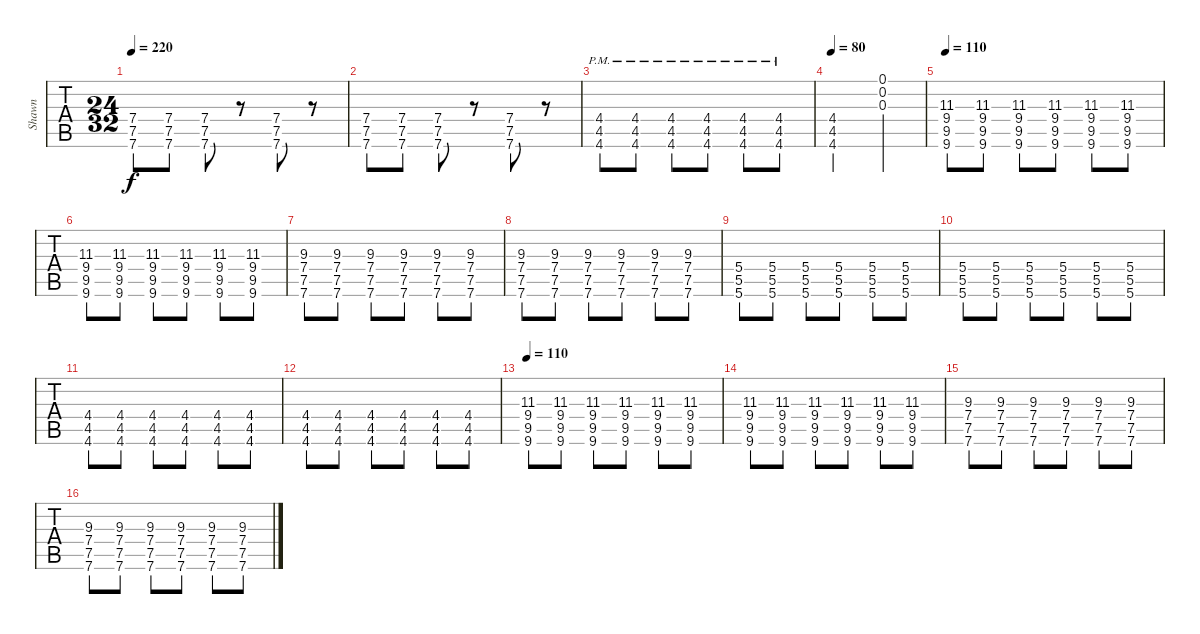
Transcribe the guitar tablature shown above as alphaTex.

\track ("Shawn" "Shawn") {instrument electricguitarjazz}
\staff {tabs}
\tuning (E4 B3 G3 D3 A2 D2) {hide}
\ts (24 32)
\tempo 220
\clef g2
\ks c
(7.4 7.5 7.6).8{dy f} (7.4 7.5 7.6).8 (7.4 7.5 7.6).8 r.8 (7.4 7.5 7.6).8 r.8 |
(7.4 7.5 7.6).8 (7.4 7.5 7.6).8 (7.4 7.5 7.6).8 r.8 (7.4 7.5 7.6).8 r.8 |
(4.4 4.5 4.6{pm}).8 (4.4 4.5 4.6{pm}).8 (4.4 4.5 4.6{pm}).8 (4.4 4.5 4.6{pm}).8 (4.4 4.5 4.6{pm}).8 (4.4 4.5 4.6{pm}).8 |
\tempo 280
\tempo 80
(4.4 4.5 4.6).2 (0.1 0.2 0.3).4 |
\tempo 110
(11.3 9.4 9.5 9.6).8 (11.3 9.4 9.5 9.6).8 (11.3 9.4 9.5 9.6).8 (11.3 9.4 9.5 9.6).8 (11.3 9.4 9.5 9.6).8 (11.3 9.4 9.5 9.6).8 |
(11.3 9.4 9.5 9.6).8 (11.3 9.4 9.5 9.6).8 (11.3 9.4 9.5 9.6).8 (11.3 9.4 9.5 9.6).8 (11.3 9.4 9.5 9.6).8 (11.3 9.4 9.5 9.6).8 |
(9.3 7.4 7.5 7.6).8 (9.3 7.4 7.5 7.6).8 (9.3 7.4 7.5 7.6).8 (9.3 7.4 7.5 7.6).8 (9.3 7.4 7.5 7.6).8 (9.3 7.4 7.5 7.6).8 |
(9.3 7.4 7.5 7.6).8 (9.3 7.4 7.5 7.6).8 (9.3 7.4 7.5 7.6).8 (9.3 7.4 7.5 7.6).8 (9.3 7.4 7.5 7.6).8 (9.3 7.4 7.5 7.6).8 |
(5.4 5.5 5.6).8 (5.4 5.5 5.6).8 (5.4 5.5 5.6).8 (5.4 5.5 5.6).8 (5.4 5.5 5.6).8 (5.4 5.5 5.6).8 |
(5.4 5.5 5.6).8 (5.4 5.5 5.6).8 (5.4 5.5 5.6).8 (5.4 5.5 5.6).8 (5.4 5.5 5.6).8 (5.4 5.5 5.6).8 |
(4.4 4.5 4.6).8 (4.4 4.5 4.6).8 (4.4 4.5 4.6).8 (4.4 4.5 4.6).8 (4.4 4.5 4.6).8 (4.4 4.5 4.6).8 |
(4.4 4.5 4.6).8 (4.4 4.5 4.6).8 (4.4 4.5 4.6).8 (4.4 4.5 4.6).8 (4.4 4.5 4.6).8 (4.4 4.5 4.6).8 |
\tempo 110
(11.3 9.4 9.5 9.6).8 (11.3 9.4 9.5 9.6).8 (11.3 9.4 9.5 9.6).8 (11.3 9.4 9.5 9.6).8 (11.3 9.4 9.5 9.6).8 (11.3 9.4 9.5 9.6).8 |
(11.3 9.4 9.5 9.6).8 (11.3 9.4 9.5 9.6).8 (11.3 9.4 9.5 9.6).8 (11.3 9.4 9.5 9.6).8 (11.3 9.4 9.5 9.6).8 (11.3 9.4 9.5 9.6).8 |
(9.3 7.4 7.5 7.6).8 (9.3 7.4 7.5 7.6).8 (9.3 7.4 7.5 7.6).8 (9.3 7.4 7.5 7.6).8 (9.3 7.4 7.5 7.6).8 (9.3 7.4 7.5 7.6).8 |
(9.3 7.4 7.5 7.6).8 (9.3 7.4 7.5 7.6).8 (9.3 7.4 7.5 7.6).8 (9.3 7.4 7.5 7.6).8 (9.3 7.4 7.5 7.6).8 (9.3 7.4 7.5 7.6).8
